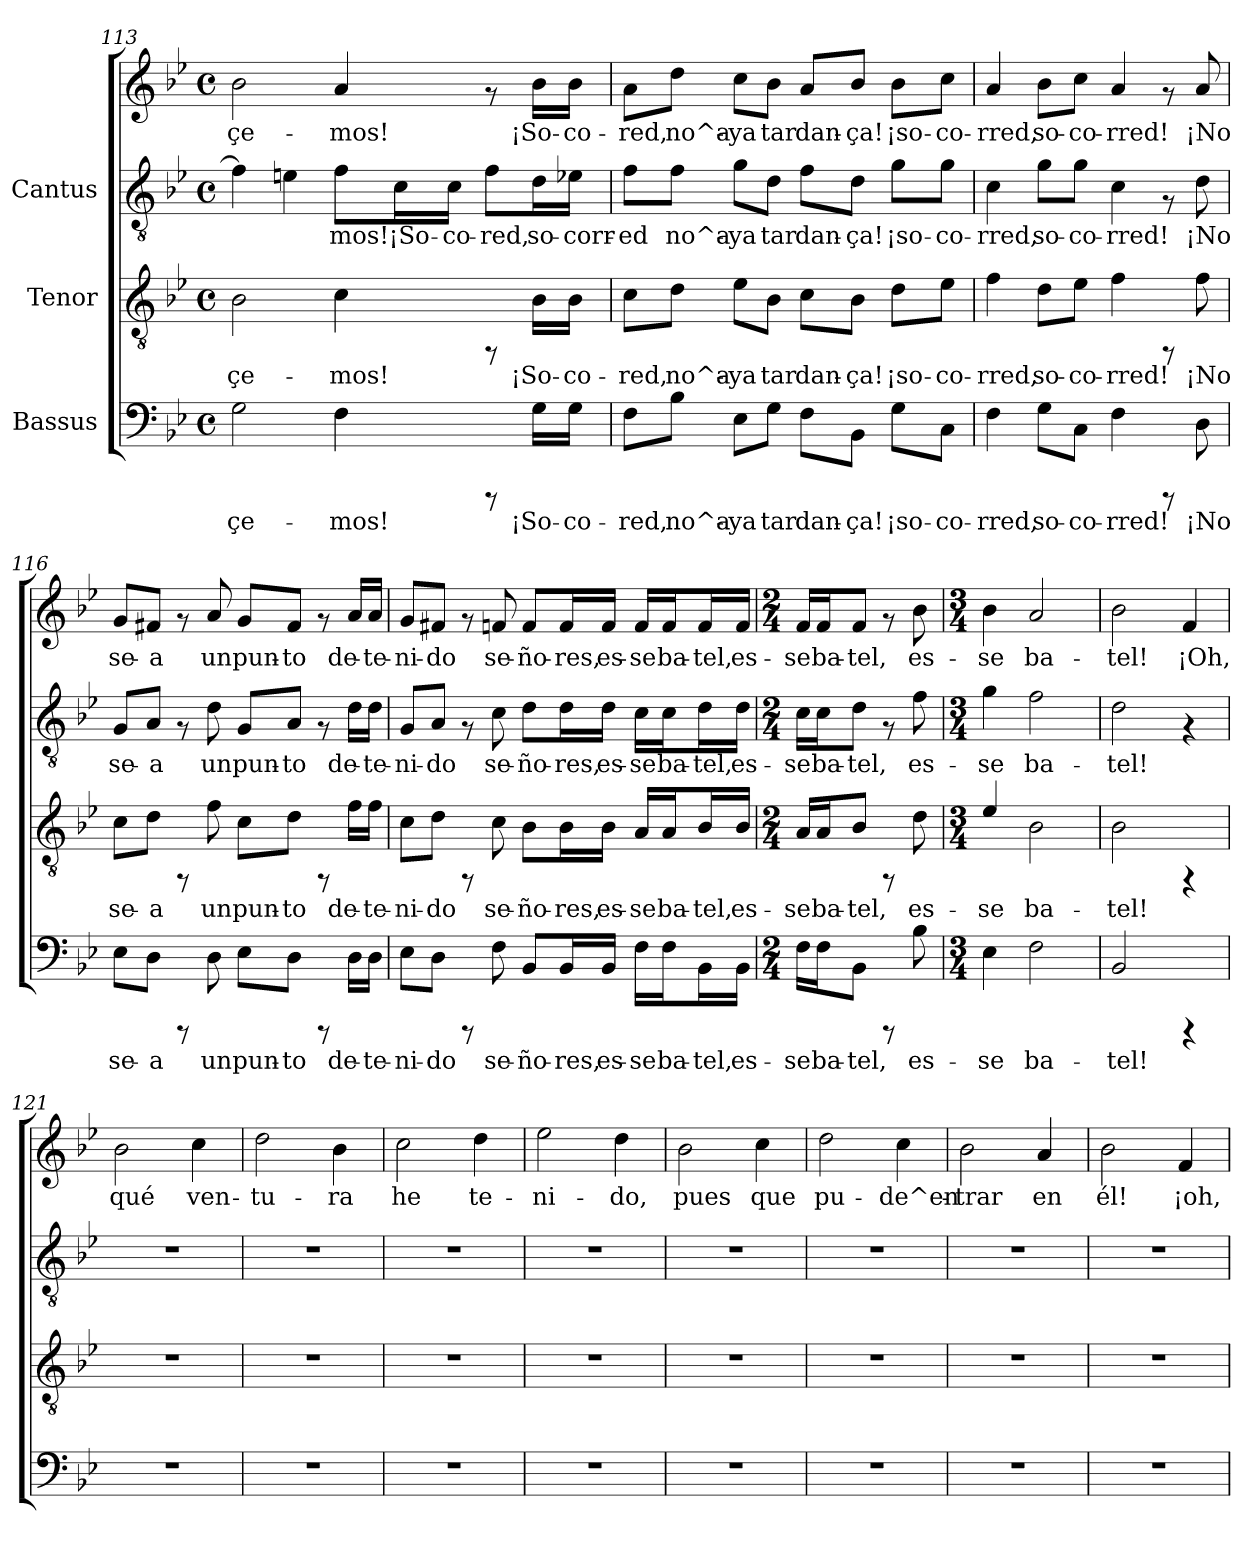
**kern	**text	**kern	**text	**kern	**text	**kern	**text
*part3	*part3	*part2	*part2	*part1	*part1	*part1	*part1
*staff4	*staff4	*staff3	*staff3	*staff2	*staff2	*staff1	*staff1
*I"Bassus	*	*I"Tenor	*	*I"Cantus	*	*	*
*clefF4	*	*clefGv2	*	*clefGv2	*	*clefG2	*
*k[b-e-]	*	*k[b-e-]	*	*k[b-e-]	*	*k[b-e-]	*
*B-:	*	*B-:	*	*B-:	*	*B-:	*
*M4/4	*	*M4/4	*	*M4/4	*	*M4/4	*
*met(c)	*	*met(c)	*	*met(c)	*	*met(c)	*
=113	=113	=113	=113	=113	=113	=113	=113
!	!LO:LY:b:cj	!	!LO:LY:b:cj	!	!LO:LY:b:cj	!	!LO:LY:b:cj
2G\	-çe-	2B-\	-çe-	4f\]	-	2b-\	-çe-
!	!	!	!	!	!LO:LY:b:cj	!	!
.	.	.	.	4en\	.	.	.
!	!LO:LY:b:cj	!	!LO:LY:b:cj	!	!LO:LY:b:cj	!	!LO:LY:b:cj
4F\	-mos!	4c\	-mos!	8f\L	mos!	4a/	-mos!
!	!	!	!	!	!LO:LY:b:cj	!	!
.	.	.	.	16c\L	¡So-	.	.
!	!	!	!	!	!LO:LY:b:cj	!	!
.	.	.	.	16c\JJ	-co-	.	.
!	!	!	!	!	!LO:LY:b:cj	!	!
8rCCC	.	8rFF	.	8f\L	-red,	8rf	.
!	!LO:LY:b:cj	!	!LO:LY:b:cj	!	!LO:LY:b:cj	!	!LO:LY:b:cj
16G\LL	¡So-	16B-\LL	¡So-	16d\L	so-	16b-\LL	¡So-
!	!LO:LY:b:cj	!	!LO:LY:b:cj	!	!LO:LY:b:cj	!	!LO:LY:b:cj
16G\JJ	-co-	16B-\JJ	-co-	16e-X\JJ	-corr-	16b-\JJ	-co-
=114	=114	=114	=114	=114	=114	=114	=114
!	!LO:LY:b:cj	!	!LO:LY:b:cj	!	!LO:LY:b:cj	!	!LO:LY:b:cj
8F\L	-red,	8c\L	-red,	8f\L	-ed	8a\L	-red,
!	!LO:LY:b:cj	!	!LO:LY:b:cj	!	!LO:LY:b:cj	!	!LO:LY:b:cj
8B-\J	no^a-	8d\J	no^a-	8f\J	no^a-	8dd\J	no^a-
!	!LO:LY:b:cj	!	!LO:LY:b:cj	!	!LO:LY:b:cj	!	!LO:LY:b:cj
8E-\L	-ya	8e-\L	-ya	8g\L	-ya	8cc\L	-ya
!	!LO:LY:b:cj	!	!LO:LY:b:cj	!	!LO:LY:b:cj	!	!LO:LY:b:cj
8G\J	tar	8B-\J	tar	8d\J	tar	8b-\J	tar
!	!LO:LY:b:cj	!	!LO:LY:b:cj	!	!LO:LY:b:cj	!	!LO:LY:b:cj
8F\L	dan-	8c\L	dan-	8f\L	dan-	8a/L	dan-
!	!LO:LY:b:cj	!	!LO:LY:b:cj	!	!LO:LY:b:cj	!	!LO:LY:b:cj
8BB-\J	-ça!	8B-\J	-ça!	8d\J	-ça!	8b-/J	-ça!
!	!LO:LY:b:cj	!	!LO:LY:b:cj	!	!LO:LY:b:cj	!	!LO:LY:b:cj
8G\L	¡so-	8d\L	¡so-	8g\L	¡so-	8b-\L	¡so-
!	!LO:LY:b:cj	!	!LO:LY:b:cj	!	!LO:LY:b:cj	!	!LO:LY:b:cj
8C\J	-co-	8e-\J	-co-	8g\J	-co-	8cc\J	-co-
!!LO:LB:g=z
=115	=115	=115	=115	=115	=115	=115	=115
!	!LO:LY:b:cj	!	!LO:LY:b:cj	!	!LO:LY:b:cj	!	!LO:LY:b:cj
4F\	-rred,	4f\	-rred,	4c\	rred,	4a/	-rred,
!	!LO:LY:b:cj	!	!LO:LY:b:cj	!	!LO:LY:b:cj	!	!LO:LY:b:cj
8G\L	so-	8d\L	so-	8g\L	so-	8b-\L	so-
!	!LO:LY:b:cj	!	!LO:LY:b:cj	!	!LO:LY:b:cj	!	!LO:LY:b:cj
8C\J	-co-	8e-\J	-co-	8g\J	-co-	8cc\J	-co-
!	!LO:LY:b:cj	!	!LO:LY:b:cj	!	!LO:LY:b:cj	!	!LO:LY:b:cj
4F\	-rred!	4f\	-rred!	4c\	-rred!	4a/	-rred!
8rCCC	.	8rFF	.	8rF	.	8rf	.
!	!LO:LY:b:cj	!	!LO:LY:b:cj	!	!LO:LY:b:cj	!	!LO:LY:b:cj
8D\	¡No	8f\	¡No	8d\	¡No	8a/	¡No
=116	=116	=116	=116	=116	=116	=116	=116
!	!LO:LY:b:cj	!	!LO:LY:b:cj	!	!LO:LY:b:cj	!	!LO:LY:b:cj
8E-\L	se-	8c\L	se-	8G/L	-se-	8g/L	se-
!	!LO:LY:b:cj	!	!LO:LY:b:cj	!	!LO:LY:b:cj	!	!LO:LY:b:cj
8D\J	-a	8d\J	-a	8A/J	-a	8f#X/J	-a
8rCCC	.	8rFF	.	8rF	.	8rf	.
!	!LO:LY:b:cj	!	!LO:LY:b:cj	!	!LO:LY:b:cj	!	!LO:LY:b:cj
8D\	un	8f\	un	8d\	un	8a/	un
!	!LO:LY:b:cj	!	!LO:LY:b:cj	!	!LO:LY:b:cj	!	!LO:LY:b:cj
8E-\L	pun-	8c\L	pun-	8G/L	pun-	8g/L	pun-
!	!LO:LY:b:cj	!	!LO:LY:b:cj	!	!LO:LY:b:cj	!	!LO:LY:b:cj
8D\J	-to	8d\J	-to	8A/J	-to	8f#/J	-to
8rCCC	.	8rFF	.	8rF	.	8rf	.
!	!LO:LY:b:cj	!	!LO:LY:b:cj	!	!LO:LY:b:cj	!	!LO:LY:b:cj
16D\LL	de-	16f\LL	de-	16d\LL	de-	16a/LL	de-
!	!LO:LY:b:cj	!	!LO:LY:b:cj	!	!LO:LY:b:cj	!	!LO:LY:b:cj
16D\JJ	-te-	16f\JJ	-te-	16d\JJ	-te-	16a/JJ	-te-
=117	=117	=117	=117	=117	=117	=117	=117
!	!LO:LY:b:cj	!	!LO:LY:b:cj	!	!LO:LY:b:cj	!	!LO:LY:b:cj
8E-\L	-ni-	8c\L	-ni-	8G/L	-ni-	8g/L	-ni-
!	!LO:LY:b:cj	!	!LO:LY:b:cj	!	!LO:LY:b:cj	!	!LO:LY:b:cj
8D\J	-do	8d\J	-do	8A/J	-do	8f#X/J	-do
8rCCC	.	8rFF	.	8rF	.	8rf	.
!	!LO:LY:b:cj	!	!LO:LY:b:cj	!	!LO:LY:b:cj	!	!LO:LY:b:cj
8F\	se-	8c\	se-	8c\	se-	8fn/	se-
!	!LO:LY:b:cj	!	!LO:LY:b:cj	!	!LO:LY:b:cj	!	!LO:LY:b:cj
8BB-/L	-ño-	8B-\L	-ño-	8d\L	-ño-	8f/L	-ño-
!	!LO:LY:b:cj	!	!LO:LY:b:cj	!	!LO:LY:b:cj	!	!LO:LY:b:cj
16BB-/L	-res,	16B-\L	-res,	16d\L	-res,	16f/L	-res,
!	!LO:LY:b:cj	!	!LO:LY:b:cj	!	!LO:LY:b:cj	!	!LO:LY:b:cj
16BB-/JJ	es-	16B-\JJ	es-	16d\JJ	es-	16f/JJ	es-
!	!LO:LY:b:cj	!	!LO:LY:b:cj	!	!LO:LY:b:cj	!	!LO:LY:b:cj
16F\LL	-se	16A/LL	-se	16c\LL	-se	16f/LL	-se
!	!LO:LY:b:cj	!	!LO:LY:b:cj	!	!LO:LY:b:cj	!	!LO:LY:b:cj
16F\J	ba-	16A/J	ba-	16c\J	ba-	16f/J	ba-
!	!LO:LY:b:cj	!	!LO:LY:b:cj	!	!LO:LY:b:cj	!	!LO:LY:b:cj
16BB-\L	-tel,	16B-/L	-tel,	16d\L	-tel,	16f/L	-tel,
!	!LO:LY:b:cj	!	!LO:LY:b:cj	!	!LO:LY:b:cj	!	!LO:LY:b:cj
16BB-\JJ	es-	16B-/JJ	es-	16d\JJ	es-	16f/JJ	es-
!!LO:LB:g=z
=118	=118	=118	=118	=118	=118	=118	=118
*M2/4	*	*M2/4	*	*M2/4	*	*M2/4	*
!	!LO:LY:b:cj	!	!LO:LY:b:cj	!	!LO:LY:b:cj	!	!LO:LY:b:cj
16F\LL	-se	16A/LL	-se	16c\LL	-se	16f/LL	-se
!	!LO:LY:b:cj	!	!LO:LY:b:cj	!	!LO:LY:b:cj	!	!LO:LY:b:cj
16F\J	ba-	16A/J	ba-	16c\J	ba-	16f/J	ba-
!	!LO:LY:b:cj	!	!LO:LY:b:cj	!	!LO:LY:b:cj	!	!LO:LY:b:cj
8BB-\J	-tel,	8B-/J	-tel,	8d\J	-tel,	8f/J	-tel,
8rCCC	.	8rFF	.	8rF	.	8rf	.
!	!LO:LY:b:cj	!	!LO:LY:b:cj	!	!LO:LY:b:cj	!	!LO:LY:b:cj
8B-\	es-	8d\	es-	8f\	es-	8b-\	es-
=119	=119	=119	=119	=119	=119	=119	=119
*M3/4	*	*M3/4	*	*M3/4	*	*M3/4	*
!	!LO:LY:b:cj	!	!LO:LY:b:cj	!	!LO:LY:b:cj	!	!LO:LY:b:cj
4E-\	-se	4e-/	-se	4g\	-se	4b-\	-se
!	!LO:LY:b:cj	!	!LO:LY:b:cj	!	!LO:LY:b:cj	!	!LO:LY:b:cj
2F\	ba-	2B-\	ba-	2f\	ba-	2a/	ba-
=120	=120	=120	=120	=120	=120	=120	=120
!	!LO:LY:b:cj	!	!LO:LY:b:cj	!	!LO:LY:b:cj	!	!LO:LY:b:cj
2BB-/	-tel!	2B-\	-tel!	2d\	tel!	2b-\	-tel!
!	!	!	!	!	!	!	!LO:LY:b:cj
4rCCC	.	4rFF	.	4rF	.	4f/	¡Oh,
=121	=121	=121	=121	=121	=121	=121	=121
*	*	*	*	*	*	*MM180	*
!	!	!	!	!	!	!	!LO:LY:b:cj
2.r	.	2.r	.	2.r	.	2b-\	qué
!	!	!	!	!	!	!	!LO:LY:b:cj
.	.	.	.	.	.	4cc\	ven-
=122	=122	=122	=122	=122	=122	=122	=122
!	!	!	!	!	!	!	!LO:LY:b:cj
2.r	.	2.r	.	2.r	.	2dd\	-tu-
!	!	!	!	!	!	!	!LO:LY:b:cj
.	.	.	.	.	.	4b-\	-ra
=123	=123	=123	=123	=123	=123	=123	=123
!	!	!	!	!	!	!	!LO:LY:b:cj
2.r	.	2.r	.	2.r	.	2cc\	he
!	!	!	!	!	!	!	!LO:LY:b:cj
.	.	.	.	.	.	4dd\	te-
=124	=124	=124	=124	=124	=124	=124	=124
!	!	!	!	!	!	!	!LO:LY:b:cj
2.r	.	2.r	.	2.r	.	2ee-\	-ni-
!	!	!	!	!	!	!	!LO:LY:b:cj
.	.	.	.	.	.	4dd\	-do,
=125	=125	=125	=125	=125	=125	=125	=125
!	!	!	!	!	!	!	!LO:LY:b:cj
2.r	.	2.r	.	2.r	.	2b-\	pues
!	!	!	!	!	!	!	!LO:LY:b:cj
.	.	.	.	.	.	4cc\	que
!!LO:PB:g=z
=126	=126	=126	=126	=126	=126	=126	=126
!	!	!	!	!	!	!	!LO:LY:b:cj
2.r	.	2.r	.	2.r	.	2dd\	pu-
!	!	!	!	!	!	!	!LO:LY:b:cj
.	.	.	.	.	.	4cc\	-de^en-
=127	=127	=127	=127	=127	=127	=127	=127
!	!	!	!	!	!	!	!LO:LY:b:cj
2.r	.	2.r	.	2.r	.	2b-\	-trar
!	!	!	!	!	!	!	!LO:LY:b:cj
.	.	.	.	.	.	4a/	en
=128	=128	=128	=128	=128	=128	=128	=128
!	!	!	!	!	!	!	!LO:LY:b:cj
2.r	.	2.r	.	2.r	.	2b-\	él!
!	!	!	!	!	!	!	!LO:LY:b:cj
.	.	.	.	.	.	4f/	¡oh,
=	=	=	=	=	=	=	=
*-	*-	*-	*-	*-	*-	*-	*-
